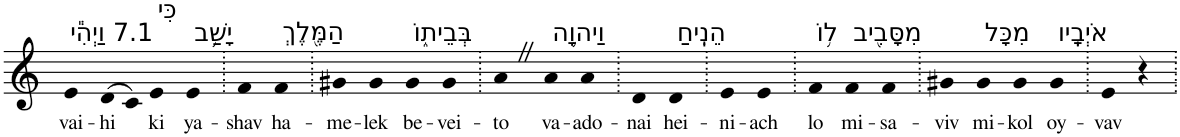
**kern	**text
*part1	*part1
*staff1	*staff1
*I"Piano	*
*I'Pno	*
*clefG2	*
*k[]	*
=1	=1
!LO:TX:a:t=7.1 וַיְהִ֕י	!
!	!LO:LY:b
4e	vai-
!	!LO:LY:b
(>8d	-hi
8c)	.
!LO:TX:a:t=כִּי	!
!	!LO:LY:b
4e	ki
!LO:TX:a:t=יָשַׁ֥ב	!
!	!LO:LY:b
4e	ya-
=2.	=2.
!	!LO:LY:b
4f	-shav
!LO:TX:a:t=הַמֶּ֖לֶךְ	!
!	!LO:LY:b
4f	ha-
=3.	=3.
!	!LO:LY:b
4g#X	-me-
!	!LO:LY:b
4g#	-lek
!LO:TX:a:t=בְּבֵית֑וֹ	!
!	!LO:LY:b
4g#	be-
!	!LO:LY:b
4g#	-vei-
=4.	=4.
!	!LO:LY:b
4aZ	-to
!LO:TX:a:t=וַיהוָ֛ה	!
!	!LO:LY:b
4a	va-
!	!LO:LY:b
4a	-ado-
=5.	=5.
!	!LO:LY:b
4d	-nai
!LO:TX:a:t=הֵנִֽיחַ	!
!	!LO:LY:b
4d	hei-
=6.	=6.
!	!LO:LY:b
4e	-ni-
!	!LO:LY:b
4e	-ach
=7.	=7.
!LO:TX:a:t=ל֥וֹ	!
!	!LO:LY:b
4f	lo
!LO:TX:a:t=מִסָּבִ֖יב	!
!	!LO:LY:b
4f	mi-
!	!LO:LY:b
4f	-sa-
=8.	=8.
!	!LO:LY:b
4g#X	-viv
!LO:TX:a:t=מִכָּל	!
!	!LO:LY:b
4g#	mi-
!	!LO:LY:b
4g#	-kol
!LO:TX:a:t=אֹיְבָֽיו	!
!	!LO:LY:b
4g#	oy-
=9.	=9.
!	!LO:LY:b
4e	-vav
4r	.
=.	=.
*-	*-
